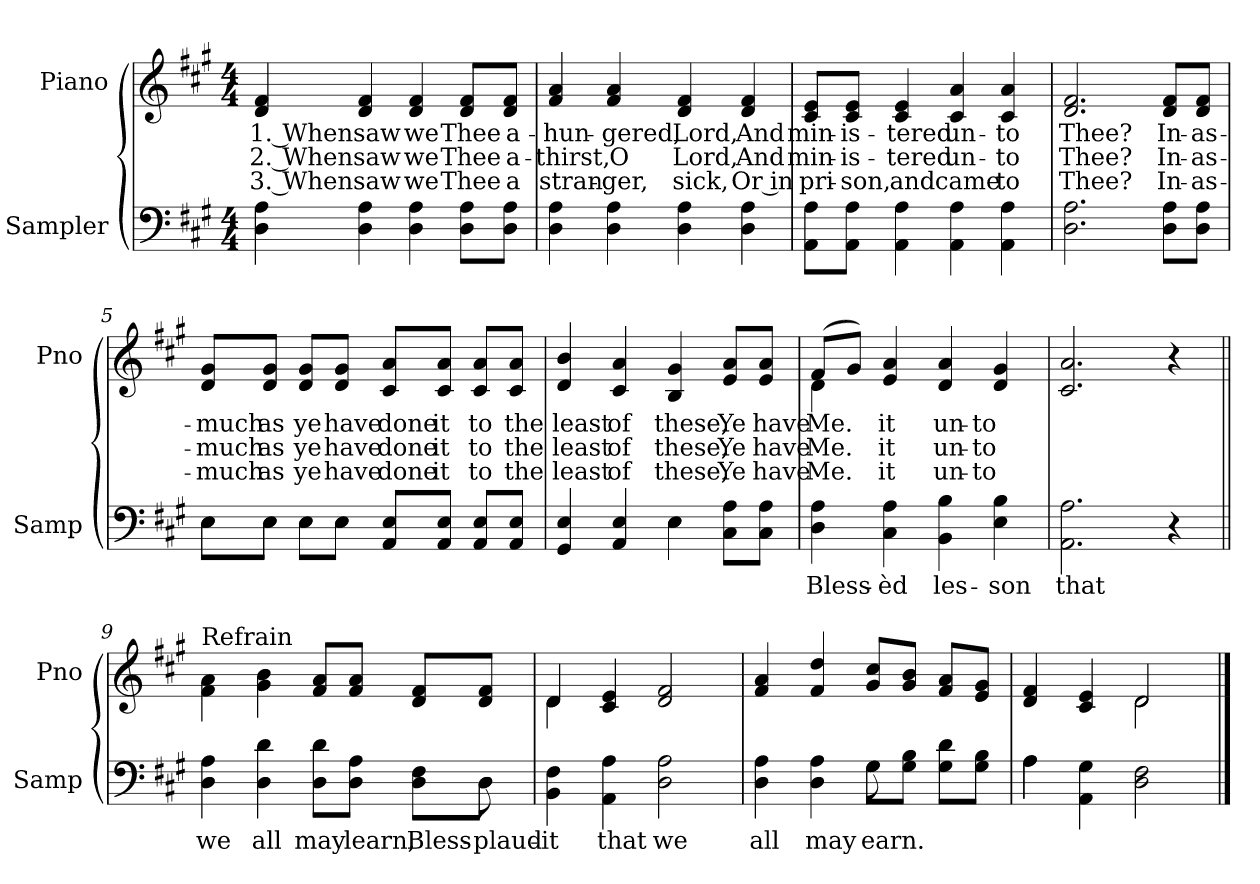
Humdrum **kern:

**kern	**text	**kern	**text	**text	**text
*part2	*part2	*part1	*part1	*part1	*part1
*staff2	*staff2	*staff1	*staff1	*staff1	*staff1
*I"Sampler	*	*I"Piano	*	*	*
*I'Samp	*	*I'Pno	*	*	*
*clefF4	*	*clefG2	*	*	*
*k[f#c#g#]	*	*k[f#c#g#]	*	*	*
*A:	*	*A:	*	*	*
*M4/4	*	*M4/4	*	*	*
=1	=1	=1	=1	=1	=1
4D 4A	.	4d 4f#	1. When	2. When	3. When
4D 4A	.	4d 4f#	saw	saw	saw
4D 4A	.	4d 4f#	we	we	we
8D\ 8A\L	.	8d/ 8f#/L	Thee	Thee	Thee
8D\ 8A\J	.	8d/ 8f#/J	a-	a-	a
=2	=2	=2	=2	=2	=2
4D 4A	.	4f# 4a	-hun-	-thirst,	stran-
4D 4A	.	4f# 4a	-gered,	O	-ger,
4D 4A	.	4d 4f#	Lord,	Lord,	sick,
4D 4A	.	4d 4f#	And	And	Or in
=3	=3	=3	=3	=3	=3
8AA\ 8A\L	.	8c#/ 8e/L	min-	min-	pri-
8AA\ 8A\J	.	8c#/ 8e/J	-is-	-is-	-son,
4AA 4A	.	4c# 4e	-tered	-tered	and
4AA 4A	.	4c# 4a	un-	un-	came
4AA 4A	.	4c# 4a	-to	-to	to
=4	=4	=4	=4	=4	=4
2.D 2.A	.	2.d 2.f#	Thee?	Thee?	Thee?
8D\ 8A\L	.	8d/ 8f#/L	In-	In-	In-
8D\ 8A\J	.	8d/ 8f#/J	-as-	-as-	-as-
=5	=5	=5	=5	=5	=5
*^	*	*	*	*	*
8E\L	8E\L	.	8d/ 8g#/L	-much	-much	-much
8E\J	8E\J	.	8d/ 8g#/J	as	as	as
8E\L	8E\L	.	8d/ 8g#/L	ye	ye	ye
8E\J	8E\J	.	8d/ 8g#/J	have	have	have
8AA/ 8E/L	2ryy	.	8c#/ 8a/L	done	done	done
8AA/ 8E/J	.	.	8c#/ 8a/J	it	it	it
8AA/ 8E/L	.	.	8c#/ 8a/L	to	to	to
8AA/ 8E/J	.	.	8c#/ 8a/J	the	the	the
=6	=6	=6	=6	=6	=6	=6
4GG# 4E	2ryy	.	4d 4b	least	least	least
4AA 4E	.	.	4c# 4a	of	of	of
4E\	4E	.	4B 4g#	these,	these,	these,
8C#\ 8A\L	4ryy	.	8e/ 8a/L	Ye	Ye	Ye
8C#\ 8A\J	.	.	8e/ 8a/J	have	have	have
*v	*v	*	*	*	*	*
=7	=7	=7	=7	=7	=7
*	*	*^	*	*	*
4D 4A	Bless-	(8f#/L	4d	Me.	Me.	Me.
.	.	8g#/J)	.	.	.	.
4C# 4A	-èd	4e 4a	2.ryy	it	it	it
4BB 4B	les-	4d 4a	.	un-	un-	un-
4E 4B	-son	4d 4g#	.	-to	-to	-to
*	*	*v	*v	*	*	*
=8	=8	=8	=8	=8	=8
2.AA 2.A	that	2.c# 2.a	.	.	.
4r	.	4r	.	.	.
=9||	=9||	=9||	=9||	=9||	=9||
*^	*	*	*	*	*
!	!	!	!LO:TX:t=Refrain	!	!	!
4D 4A	2..ryy	we	4f#\ 4a\	.	.	.
4D 4d	.	all	4g#\ 4b\	.	.	.
8D\ 8d\L	.	may	8f#/ 8a/L	.	.	.
8D\ 8A\J	.	learn,	8f#/ 8a/J	.	.	.
8D\ 8F#\L	.	Bless-	8d/ 8f#/L	.	.	.
8D\J	8D	plaud-	8d/ 8f#/J	.	.	.
*v	*v	*	*	*	*	*
=10	=10	=10	=10	=10	=10
*	*	*^	*	*	*
4BB 4F#	-it	4d/	4d	.	.	.
4AA 4A	that	4c# 4e	2.ryy	.	.	.
2D 2A	we	2d 2f#	.	.	.	.
*	*	*v	*v	*	*	*
=11	=11	=11	=11	=11	=11
*^	*	*	*	*	*
4D 4A	2ryy	all	4f# 4a	.	.	.
4D 4A	.	may	4f# 4dd	.	.	.
8G#\L	8G#	earn.	8g#/ 8cc#/L	.	.	.
8G#\ 8B\J	4.ryy	.	8g#/ 8b/J	.	.	.
8G#\ 8d\L	.	.	8f#/ 8a/L	.	.	.
8G#\ 8B\J	.	.	8e/ 8g#/J	.	.	.
=12	=12	=12	=12	=12	=12	=12
*	*	*	*^	*	*	*
4A\	4A	.	4d 4f#	2ryy	.	.	.
4AA 4G#	2.ryy	.	4c# 4e	.	.	.	.
2D 2F#	.	.	2d/	2d	.	.	.
*v	*v	*	*	*	*	*	*
*	*	*v	*v	*	*	*
==	==	==	==	==	==
*-	*-	*-	*-	*-	*-
